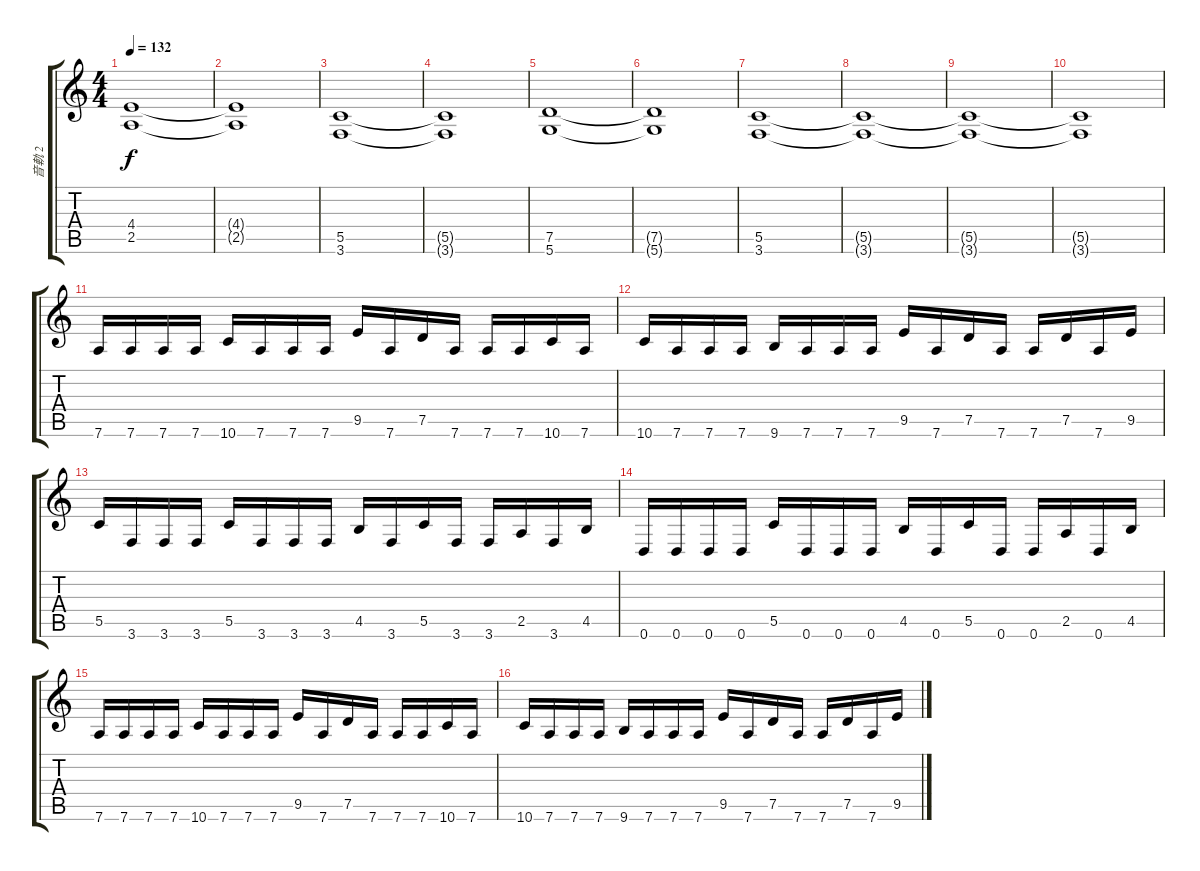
\track ("音軌 2" "音軌 2") {instrument overdrivenguitar}
\staff {score tabs}
\tuning (D4 A3 F3 C3 G2 D2) {hide}
\ts (4 4)
\tempo 132
\clef g2
\ks c
(4.4 2.5).1{dy f instrument overdrivenguitar} |
(4.4{t} 2.5{t}).1 |
(5.5 3.6).1 |
(5.5{t} 3.6{t}).1 |
(7.5 5.6).1 |
(7.5{t} 5.6{t}).1 |
(5.5 3.6).1 |
(5.5{t} 3.6{t}).1 |
(5.5{t} 3.6{t}).1 |
(5.5{t} 3.6{t}).1 |
7.6.16 7.6.16 7.6.16 7.6.16 10.6.16 7.6.16 7.6.16 7.6.16 9.5.16 7.6.16 7.5.16 7.6.16 7.6.16 7.6.16 10.6.16 7.6.16 |
10.6.16 7.6.16 7.6.16 7.6.16 9.6.16 7.6.16 7.6.16 7.6.16 9.5.16 7.6.16 7.5.16 7.6.16 7.6.16 7.5.16 7.6.16 9.5.16 |
5.5.16 3.6.16 3.6.16 3.6.16 5.5.16 3.6.16 3.6.16 3.6.16 4.5.16 3.6.16 5.5.16 3.6.16 3.6.16 2.5.16 3.6.16 4.5.16 |
0.6.16 0.6.16 0.6.16 0.6.16 5.5.16 0.6.16 0.6.16 0.6.16 4.5.16 0.6.16 5.5.16 0.6.16 0.6.16 2.5.16 0.6.16 4.5.16 |
7.6.16 7.6.16 7.6.16 7.6.16 10.6.16 7.6.16 7.6.16 7.6.16 9.5.16 7.6.16 7.5.16 7.6.16 7.6.16 7.6.16 10.6.16 7.6.16 |
10.6.16 7.6.16 7.6.16 7.6.16 9.6.16 7.6.16 7.6.16 7.6.16 9.5.16 7.6.16 7.5.16 7.6.16 7.6.16 7.5.16 7.6.16 9.5.16
